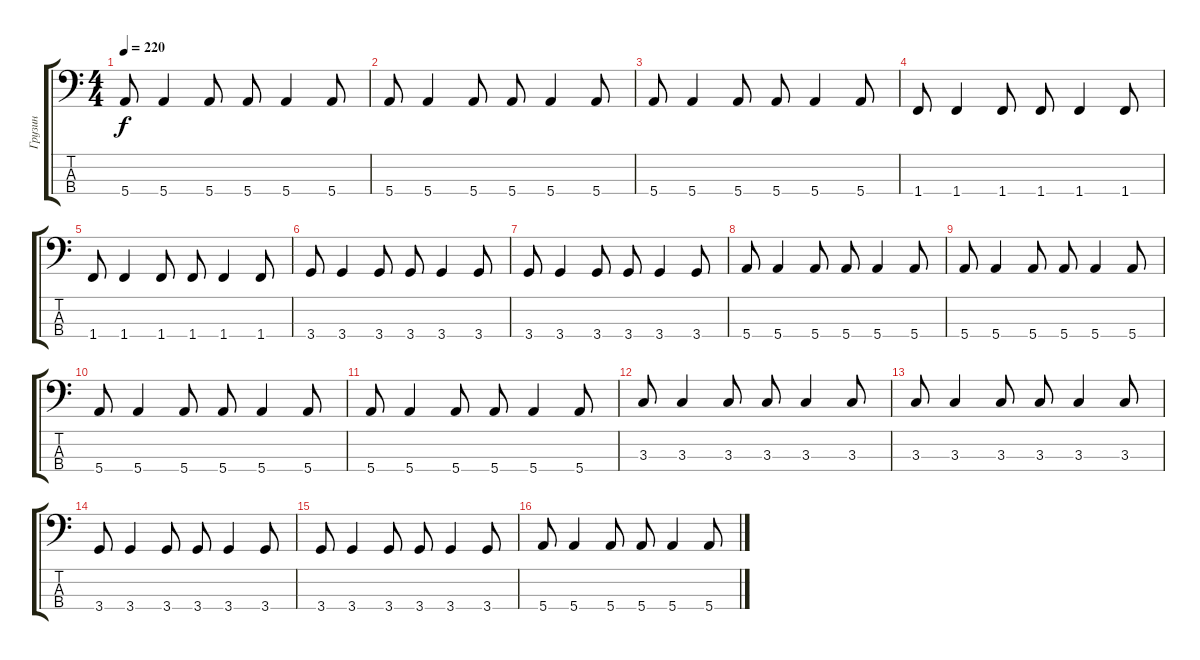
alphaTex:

\track ("Грузин" "Грузин") {instrument electricbassfinger}
\staff {score tabs}
\tuning (G2 D2 A1 E1) {hide}
\ts (4 4)
\tempo 220
\clef f4
\ks c
5.4.8{dy f} 5.4.4 5.4.8 5.4.8 5.4.4 5.4.8 |
5.4.8 5.4.4 5.4.8 5.4.8 5.4.4 5.4.8 |
5.4.8 5.4.4 5.4.8 5.4.8 5.4.4 5.4.8 |
1.4.8 1.4.4 1.4.8 1.4.8 1.4.4 1.4.8 |
1.4.8 1.4.4 1.4.8 1.4.8 1.4.4 1.4.8 |
3.4.8 3.4.4 3.4.8 3.4.8 3.4.4 3.4.8 |
3.4.8 3.4.4 3.4.8 3.4.8 3.4.4 3.4.8 |
5.4.8 5.4.4 5.4.8 5.4.8 5.4.4 5.4.8 |
5.4.8 5.4.4 5.4.8 5.4.8 5.4.4 5.4.8 |
5.4.8 5.4.4 5.4.8 5.4.8 5.4.4 5.4.8 |
5.4.8 5.4.4 5.4.8 5.4.8 5.4.4 5.4.8 |
3.3.8 3.3.4 3.3.8 3.3.8 3.3.4 3.3.8 |
3.3.8 3.3.4 3.3.8 3.3.8 3.3.4 3.3.8 |
3.4.8 3.4.4 3.4.8 3.4.8 3.4.4 3.4.8 |
3.4.8 3.4.4 3.4.8 3.4.8 3.4.4 3.4.8 |
5.4.8 5.4.4 5.4.8 5.4.8 5.4.4 5.4.8
